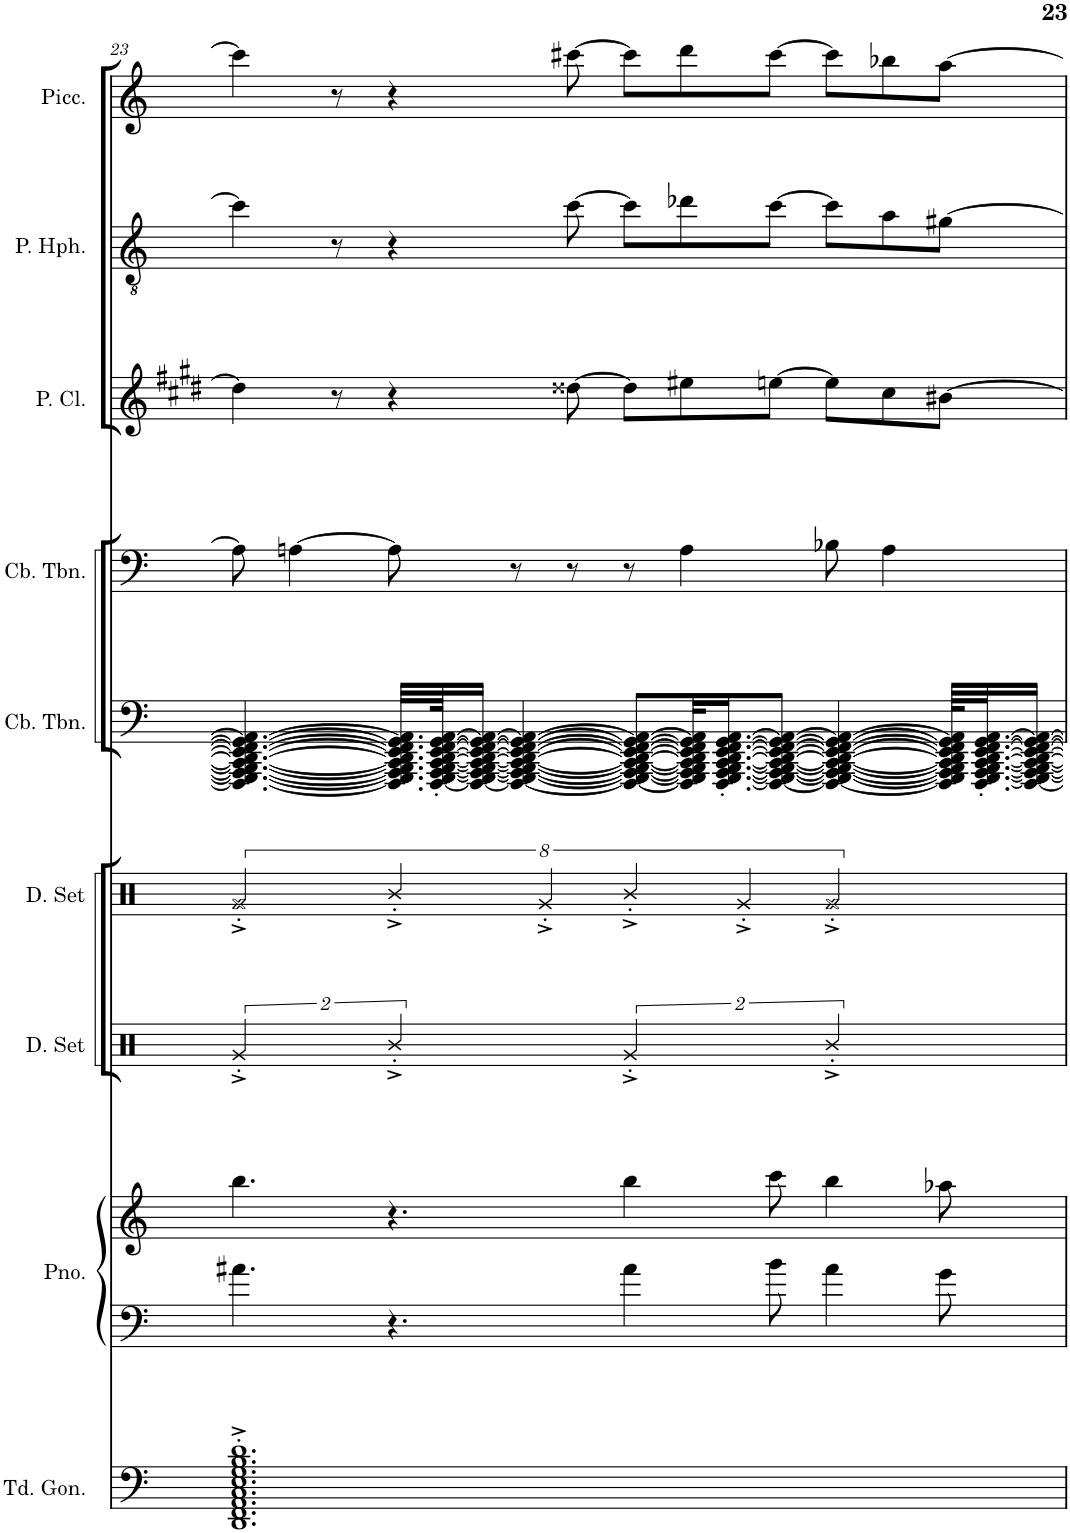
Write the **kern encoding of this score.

**kern	**kern	**kern	**kern	**kern	**kern	**kern	**kern	**kern	**kern
*part9	*part8	*part8	*part7	*part6	*part5	*part4	*part3	*part2	*part1
*staff10	*staff9	*staff8	*staff7	*staff6	*staff5	*staff4	*staff3	*staff2	*staff1
*I"Tuned Gongs	*I"Piano	*	*I"Drumset	*I"Drumset	*I"Contrabass Trombone	*I"Contrabass Trombone	*I"Piccolo Clarinet	*I"Piccolo Heckelphone	*I"Piccolo
*I'Td. Gon.	*I'Pno.	*	*I'D. Set	*I'D. Set	*I'Cb. Tbn.	*I'Cb. Tbn.	*I'P. Cl.	*I'P. Hph.	*I'Picc.
!!LO:PB:g=z
*clefF4	*clefF4	*clefG2	*clefX	*clefX	*clefF4	*clefF4	*clefG2	*clefGv2	*clefG2
*	*	*	*	*	*	*	*Trd-5c-8	*	*Trd-7c-12
*k[]	*k[]	*k[]	*k[]	*k[]	*k[]	*k[]	*k[f#c#g#d#]	*k[]	*k[]
*M12/8	*M12/8	*M12/8	*M12/8	*M12/8	*M12/8	*M12/8	*M12/8	*M12/8	*M12/8
=23	=23	=23	=23	=23	=23	=23	=23	=23	=23
1.DD'^ 1.FF'^ 1.AA'^ 1.C'^ 1.E'^ 1.G'^ 1.B'^ 1.d'^	4.a#X\	4.bb\	8%3Rg'^/	8%3Rg'^/	4.FFF/_ 4.GGG/_ 4.AAA/_ 4.BBB/_ 4.CC/_ 4.DD/_ 4.EE/_ 4.FF/_ 4.GG/_ 4.AA/_	8A#\]	4dd##\]	4cc\]	4ccc#\]
.	.	.	.	.	.	[4An\	.	.	.
.	.	.	.	.	.	.	8r	8r	8r
.	4.r	4.r	8%3R'^/	16%3R'^/	32.FFF/] 32.GGG/] 32.AAA/] 32.BBB/] 32.CC/] 32.DD/] 32.EE/] 32.FF/] 32.GG/] 32.AA/]LLL	8A\]	4r	4r	4r
.	.	.	.	.	[64FFF/' [64GGG/' [64AAA/' [64BBB/' [64CC/' [64DD/' [64EE/' [64FF/' [64GG/' [64AA/'JK	.	.	.	.
.	.	.	.	.	16FFF/_ 16GGG/_ 16AAA/_ 16BBB/_ 16CC/_ 16DD/_ 16EE/_ 16FF/_ 16GG/_ 16AA/_JJ	.	.	.	.
.	.	.	.	.	4FFF/_ 4GGG/_ 4AAA/_ 4BBB/_ 4CC/_ 4DD/_ 4EE/_ 4FF/_ 4GG/_ 4AA/_	8r	.	.	.
.	.	.	.	16%3Rg'^/	.	.	.	.	.
.	.	.	.	.	.	8r	[8dd##X\	[8cc\	[8ccc#X\
.	4a#\	4bb\	8%3Rg'^/	16%3R'^/	8FFF/_ 8GGG/_ 8AAA/_ 8BBB/_ 8CC/_ 8DD/_ 8EE/_ 8FF/_ 8GG/_ 8AA/_L	8r	8dd##\L]	8cc\L]	8ccc#\L]
.	.	.	.	.	32FFF/] 32GGG/] 32AAA/] 32BBB/] 32CC/] 32DD/] 32EE/] 32FF/] 32GG/] 32AA/]KL	4A\	8ee#X\	8dd-X\	8ddd\
.	.	.	.	.	[16.FFF/' [16.GGG/' [16.AAA/' [16.BBB/' [16.CC/' [16.DD/' [16.EE/' [16.FF/' [16.GG/' [16.AA/'J	.	.	.	.
.	.	.	.	16%3Rg'^/	.	.	.	.	.
.	8b\	8ccc\	.	.	8FFF/_ 8GGG/_ 8AAA/_ 8BBB/_ 8CC/_ 8DD/_ 8EE/_ 8FF/_ 8GG/_ 8AA/_J	.	[8een\J	[8cc\J	[8ccc#\J
.	4a#\	4bb\	8%3R'^/	8%3Rg'^/	4FFF/_ 4GGG/_ 4AAA/_ 4BBB/_ 4CC/_ 4DD/_ 4EE/_ 4FF/_ 4GG/_ 4AA/_	8B-X\	8ee\L]	8cc\L]	8ccc#\L]
.	.	.	.	.	.	4A\	8cc#\	8a\	8bb-X\
.	8g\	8aa-X\	.	.	64FFF/] 64GGG/] 64AAA/] 64BBB/] 64CC/] 64DD/] 64EE/] 64FF/] 64GG/] 64AA/]KLLL	.	[8b#X\J	[8g#X\J	[8aa\J
.	.	.	.	.	[32.FFF/' [32.GGG/' [32.AAA/' [32.BBB/' [32.CC/' [32.DD/' [32.EE/' [32.FF/' [32.GG/' [32.AA/'J	.	.	.	.
.	.	.	.	.	16FFF/_ 16GGG/_ 16AAA/_ 16BBB/_ 16CC/_ 16DD/_ 16EE/_ 16FF/_ 16GG/_ 16AA/_JJ	.	.	.	.
=	=	=	=	=	=	=	=	=	=
*-	*-	*-	*-	*-	*-	*-	*-	*-	*-
